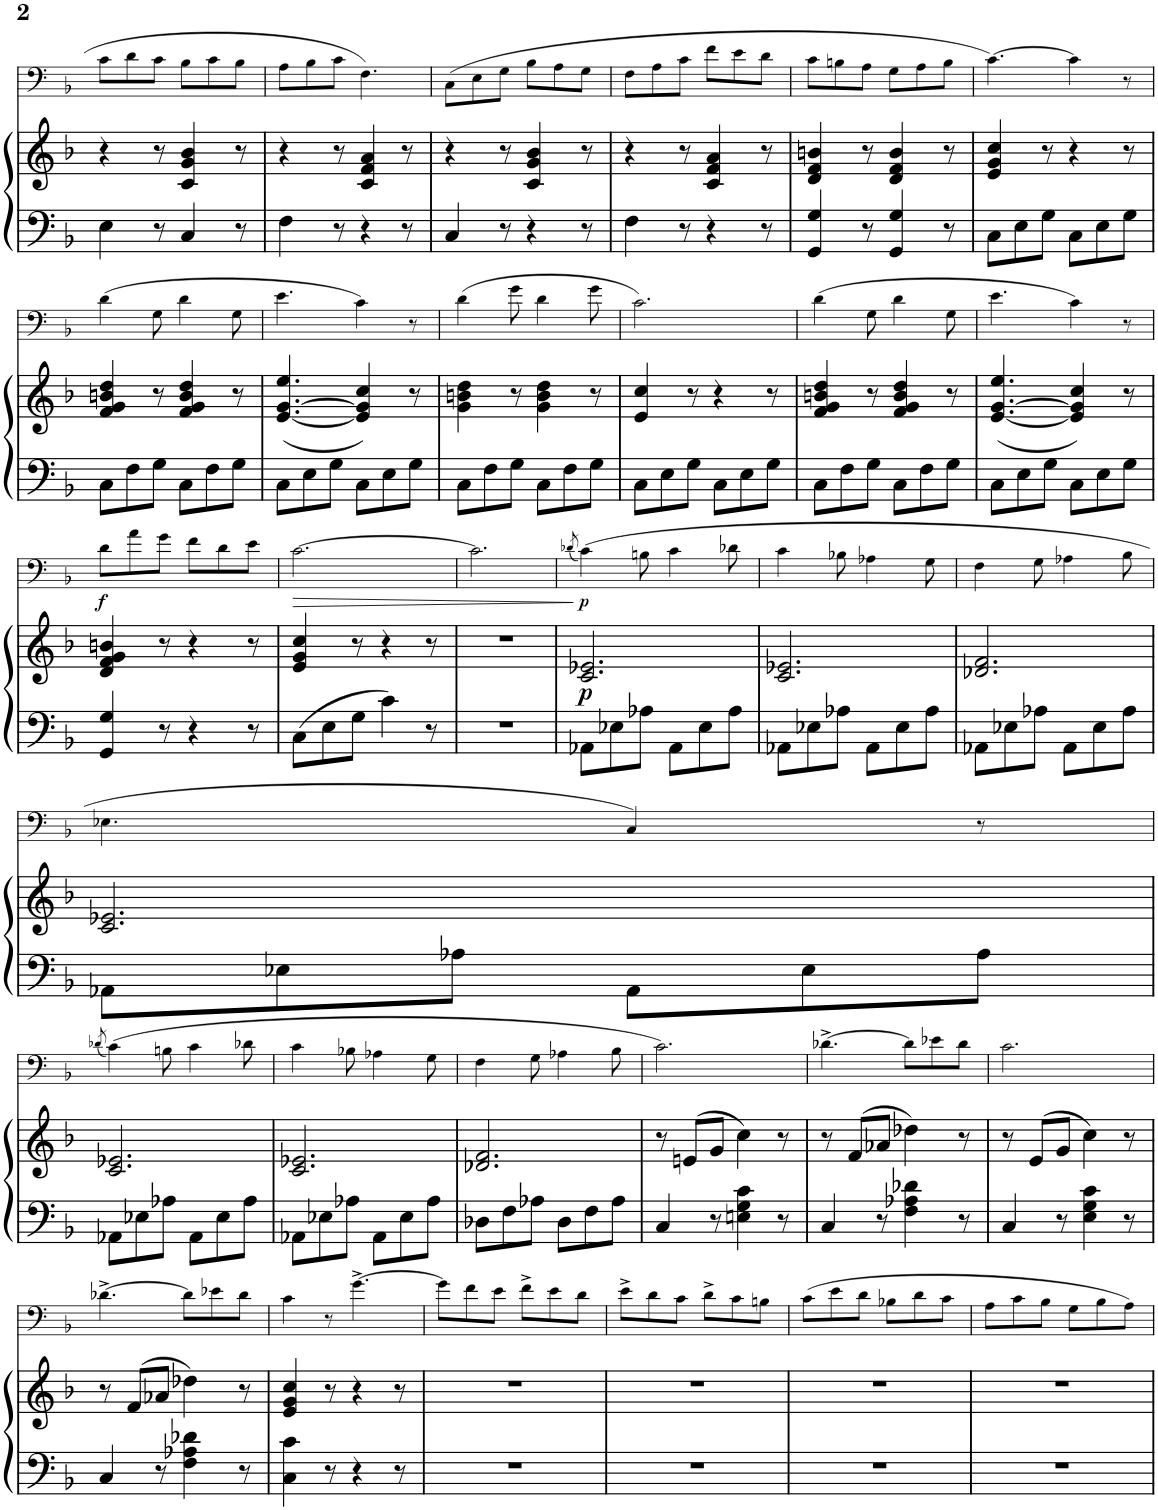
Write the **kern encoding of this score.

**kern	**kern	**dynam	**kern	**dynam
*part2	*part2	*part2	*part1	*part1
*staff3	*staff2	*staff2/3	*staff1	*staff1
*I"Piano	*	*	*I"Trombone	*
*I'Pno	*	*	*I'Trb	*
!!LO:PB:g=z
*clefF4	*clefG2	*	*clefF4	*
*k[b-]	*k[b-]	*	*k[b-]	*
*M6/8	*M6/8	*	*M6/8	*
=25	=25	=25	=25	=25
4E\	4r	.	8c\L	.
.	.	.	8d\	.
8r	8r	.	8c\J	.
4C/	4c/ 4g/ 4b-/	.	8B-\L	.
.	.	.	8c\	.
8r	8r	.	8B-\J	.
=26	=26	=26	=26	=26
4F\	4r	.	8A\L	.
.	.	.	8B-\	.
8r	8r	.	8c\J	.
4r	4c/ 4f/ 4a/	.	4.F\	.
8r	8r	.	.	.
=27	=27	=27	=27	=27
4C/	4r	.	(>8C\L	.
.	.	.	8E\	.
8r	8r	.	8G\J	.
4r	4c/ 4g/ 4b-/	.	8B-\L	.
.	.	.	8A\	.
8r	8r	.	8G\J	.
=28	=28	=28	=28	=28
4F\	4r	.	8F\L	.
.	.	.	8A\	.
8r	8r	.	8c\J	.
4r	4c/ 4f/ 4a/	.	8f\L	.
.	.	.	8e\	.
8r	8r	.	8d\J	.
=29	=29	=29	=29	=29
4GG/ 4G/	4d/ 4f/ 4bn/	.	8c\L	.
.	.	.	8Bn\	.
8r	8r	.	8A\J	.
4GG/ 4G/	4d/ 4f/ 4b/	.	8G\L	.
.	.	.	8A\	.
8r	8r	.	8B\J	.
=30	=30	=30	=30	=30
8C\L	4e/ 4g/ 4cc/	.	[4.c\)	.
8E\	.	.	.	.
8G\J	8r	.	.	.
8C\L	4r	.	4c\]	.
8E\	.	.	.	.
8G\J	8r	.	8r	.
!!LO:LB:g=z
=31	=31	=31	=31	=31
8C\L	4f/ 4g/ 4bn/ 4dd/	.	(4d\	.
8F\	.	.	.	.
8G\J	8r	.	8G\	.
8C\L	4f/ 4g/ 4b/ 4dd/	.	4d\	.
8F\	.	.	.	.
8G\J	8r	.	8G\	.
=32	=32	=32	=32	=32
8C\L	([4.e/ [4.g/ 4.ee/	.	4.e\	.
8E\	.	.	.	.
8G\J	.	.	.	.
8C\L	4e/] 4g/] 4cc/)	.	4c\)	.
8E\	.	.	.	.
8G\J	8r	.	8r	.
=33	=33	=33	=33	=33
8C\L	4g\ 4bn\ 4dd\	.	(4d\	.
8F\	.	.	.	.
8G\J	8r	.	8g\	.
8C\L	4g\ 4b\ 4dd\	.	4d\	.
8F\	.	.	.	.
8G\J	8r	.	8g\	.
=34	=34	=34	=34	=34
8C\L	4e/ 4cc/	.	2.c\)	.
8E\	.	.	.	.
8G\J	8r	.	.	.
8C\L	4r	.	.	.
8E\	.	.	.	.
8G\J	8r	.	.	.
=35	=35	=35	=35	=35
8C\L	4f/ 4g/ 4bn/ 4dd/	.	(4d\	.
8F\	.	.	.	.
8G\J	8r	.	8G\	.
8C\L	4f/ 4g/ 4b/ 4dd/	.	4d\	.
8F\	.	.	.	.
8G\J	8r	.	8G\	.
=36	=36	=36	=36	=36
8C\L	([4.e/ [4.g/ 4.ee/	.	4.e\	.
8E\	.	.	.	.
8G\J	.	.	.	.
8C\L	4e/] 4g/] 4cc/)	.	4c\)	.
8E\	.	.	.	.
8G\J	8r	.	8r	.
!!LO:LB:g=z
=37	=37	=37	=37	=37
!	!	!	!	!LO:DY:b
4GG/ 4G/	4d/ 4f/ 4g/ 4bn/	.	8d\L	f
.	.	.	8a\	.
8r	8r	.	8g\J	.
4r	4r	.	8f\L	.
.	.	.	8d\	.
8r	8r	.	8e\J	.
=38	=38	=38	=38	=38
!	!	!	!	!LO:HP:b
8C\L	4e/ 4g/ 4cc/	.	[>2.c\	>
8E\	.	.	.	.
8G\J	8r	.	.	.
4c\	4r	.	.	.
8r	8r	.	.	.
=39	=39	=39	=39	=39
2.r	2.r	.	2.c\]	.
.	.	.	.	]
=40	=40	=40	=40	=40
.	.	.	(8qd-X/	.
!	!	!LO:DY:b	!	!LO:DY:b
8AA-X\L	2.c/ 2.e-X/	p	(>4c\)	p
8E-X\	.	.	.	.
8A-X\J	.	.	8Bn\	.
8AA-\L	.	.	4c\	.
8E-\	.	.	.	.
8A-\J	.	.	8d-X\	.
=41	=41	=41	=41	=41
8AA-X\L	2.c/ 2.e-X/	.	4c\	.
8E-X\	.	.	.	.
8A-X\J	.	.	8B-X\	.
8AA-\L	.	.	4A-X\	.
8E-\	.	.	.	.
8A-\J	.	.	8G\	.
=42	=42	=42	=42	=42
8AA-X\L	2.d-X/ 2.f/	.	4F\	.
8E-X\	.	.	.	.
8A-X\J	.	.	8G\	.
8AA-\L	.	.	4A-X\	.
8E-\	.	.	.	.
8A-\J	.	.	8B-\	.
!!LO:LB:g=z
=43	=43	=43	=43	=43
8AA-X\L	2.c/ 2.e-X/	.	4.E-X\	.
8E-X\	.	.	.	.
8A-X\J	.	.	.	.
8AA-\L	.	.	4C/)	.
8E-\	.	.	.	.
8A-\J	.	.	8r	.
!!LO:LB:g=z
=44	=44	=44	=44	=44
.	.	.	(8qd-X/	.
8AA-X\L	2.c/ 2.e-X/	.	(>4c\)	.
8E-X\	.	.	.	.
8A-X\J	.	.	8Bn\	.
8AA-\L	.	.	4c\	.
8E-\	.	.	.	.
8A-\J	.	.	8d-X\	.
=45	=45	=45	=45	=45
8AA-X\L	2.c/ 2.e-X/	.	4c\	.
8E-X\	.	.	.	.
8A-X\J	.	.	8B-X\	.
8AA-\L	.	.	4A-X\	.
8E-\	.	.	.	.
8A-\J	.	.	8G\	.
=46	=46	=46	=46	=46
8D-X\L	2.d-X/ 2.f/	.	4F\	.
8F\	.	.	.	.
8A-X\J	.	.	8G\	.
8D-\L	.	.	4A-X\	.
8F\	.	.	.	.
8A-\J	.	.	8B-\	.
=47	=47	=47	=47	=47
4C/	8r	.	2.c\)	.
.	(8en/L	.	.	.
8r	8g/J	.	.	.
4En\ 4G\ 4c\	4cc\)	.	.	.
8r	8r	.	.	.
=48	=48	=48	=48	=48
4C/	8r	.	[>4.d-X^\	.
.	(8f/L	.	.	.
8r	8a-X/J	.	.	.
4F\ 4A-X\ 4d-X\	4dd-X\)	.	8d-\L]	.
.	.	.	8e-X\	.
8r	8r	.	8d-\J	.
=49	=49	=49	=49	=49
4C/	8r	.	2.c\	.
.	(8e/L	.	.	.
8r	8g/J	.	.	.
4E\ 4G\ 4c\	4cc\)	.	.	.
8r	8r	.	.	.
!!LO:LB:g=z
=50	=50	=50	=50	=50
4C/	8r	.	[>4.d-X^\	.
.	(8f/L	.	.	.
8r	8a-X/J	.	.	.
4F\ 4A-X\ 4d-X\	4dd-X\)	.	8d-\L]	.
.	.	.	8e-X\	.
8r	8r	.	8d-\J	.
=51	=51	=51	=51	=51
4C\ 4c\	4e/ 4g/ 4cc/	.	4c\	.
8r	8r	.	8r	.
4r	4r	.	[>4.g^\	.
8r	8r	.	.	.
=52	=52	=52	=52	=52
2.r	2.r	.	8g\L]	.
.	.	.	8f\	.
.	.	.	8e\J	.
.	.	.	8f^\L	.
.	.	.	8e\	.
.	.	.	8d\J	.
=53	=53	=53	=53	=53
2.r	2.r	.	8e^\L	.
.	.	.	8d\	.
.	.	.	8c\J	.
.	.	.	8d^\L	.
.	.	.	8c\	.
.	.	.	8Bn\J	.
=54	=54	=54	=54	=54
2.r	2.r	.	(8c\L	.
.	.	.	8e\	.
.	.	.	8d\J	.
.	.	.	8B-X\L	.
.	.	.	8d\	.
.	.	.	8c\J	.
=55	=55	=55	=55	=55
2.r	2.r	.	8A\L	.
.	.	.	8c\	.
.	.	.	8B-\J	.
.	.	.	8G\L	.
.	.	.	8B-\	.
.	.	.	8A\J)	.
=	=	=	=	=
*-	*-	*-	*-	*-
